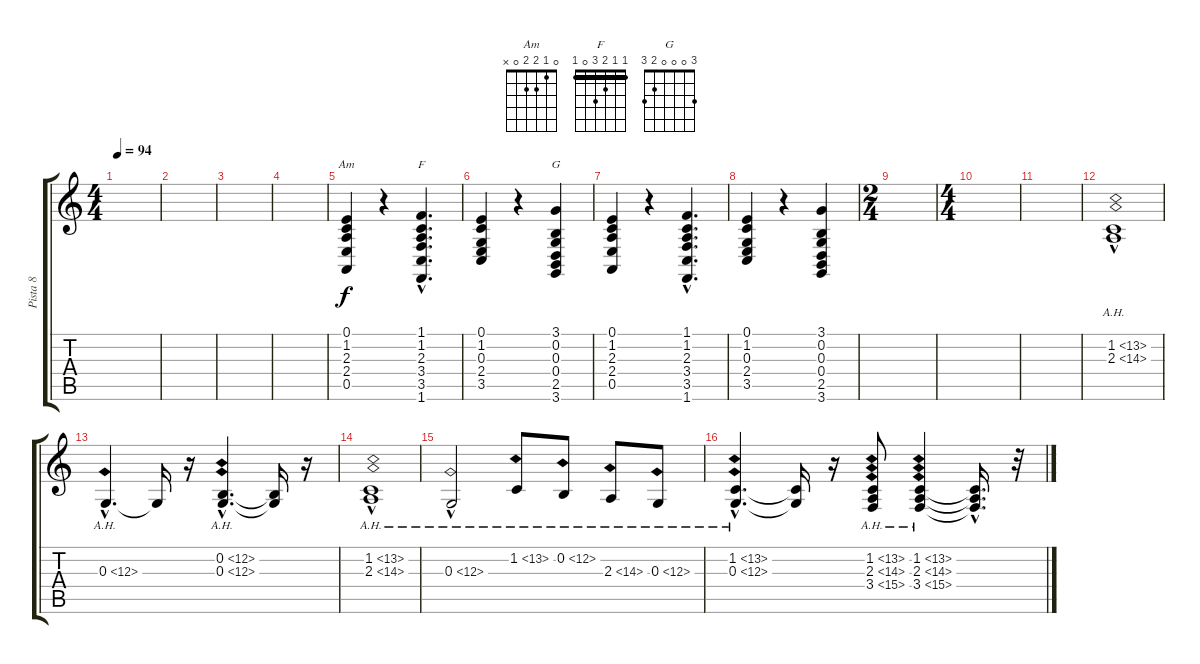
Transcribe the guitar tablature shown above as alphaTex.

\track ("Pista 8" "Pista 8") {instrument acousticgrandpiano}
\staff {score tabs}
\tuning (E4 B3 G3 D3 A2 E2) {hide}
\chord ("Am" 0 1 2 2 0 x)
\chord ("F" 1 1 2 3 0 1) {barre 1}
\chord ("G" 3 0 0 0 2 3)
\ts (4 4)
\tempo 94
\clef g2
\ks c
|
|
|
|
(0.1 1.2 2.3 2.4 0.5).4{ch "Am" volume 12} r.4 (1.1{hac} 1.2{hac} 2.3{hac} 3.4{hac} 3.5{hac} 1.6{hac}).4{d ch "F"} |
(0.1 1.2 0.3 2.4 3.5).4 r.4 (3.1 0.2 0.3 0.4 2.5 3.6).4{ch "G"} |
(0.1 1.2 2.3 2.4 0.5).4 r.4 (1.1{hac} 1.2{hac} 2.3{hac} 3.4{hac} 3.5{hac} 1.6{hac}).4{d} |
(0.1 1.2 0.3 2.4 3.5).4 r.4 (3.1 0.2 0.3 0.4 2.5 3.6).4 |
\ts (2 4)
|
\ts (4 4)
|
|
(1.2{ah 12} 2.3{ah 12 hac}).1{volume 11 balance 10} |
0.3{ah 12 hac}.4{d} 0.3{t}.16 r.16 (0.2{ah 12 hac} 0.3{ah 12 hac}).4{d} (0.2{t} 0.3{t}).16 r.16 |
(1.2{ah 12} 2.3{ah 12 hac}).1 |
0.3{ah 12 hac}.2 1.2{ah 12}.8 0.2{ah 12}.8 2.3{ah 12}.8 0.3{ah 12}.8 |
(1.2{ah 12 hac} 0.3{ah 12 hac}).4{d} (1.2{t} 0.3{t}).16 r.16 (1.2{ah 12} 2.3{ah 12} 3.4{ah 12}).8 (1.2{ah 12} 2.3{ah 12} 3.4{ah 12}).4 (1.2{hac t} 2.3{hac t} 3.4{hac t}).16{d} r.32
